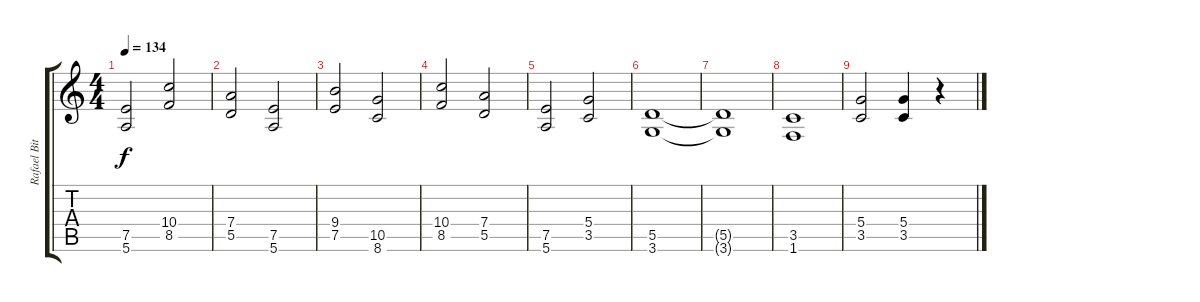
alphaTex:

\track ("Rafael Bittencourt" "Rafael Bit") {instrument distortionguitar}
\staff {score tabs}
\tuning (E4 B3 G3 D3 A2 E2) {hide}
\ts (4 4)
\tempo 134
\clef g2
\ks c
(7.5 5.6).2{dy f} (10.4 8.5).2 |
(7.4 5.5).2 (7.5 5.6).2 |
(9.4 7.5).2 (10.5 8.6).2 |
(10.4 8.5).2 (7.4 5.5).2 |
(7.5 5.6).2 (5.4 3.5).2 |
(5.5 3.6).1 |
(5.5{t} 3.6{t}).1 |
(3.5 1.6).1 |
(5.4 3.5).2 (5.4 3.5).4 r.4
